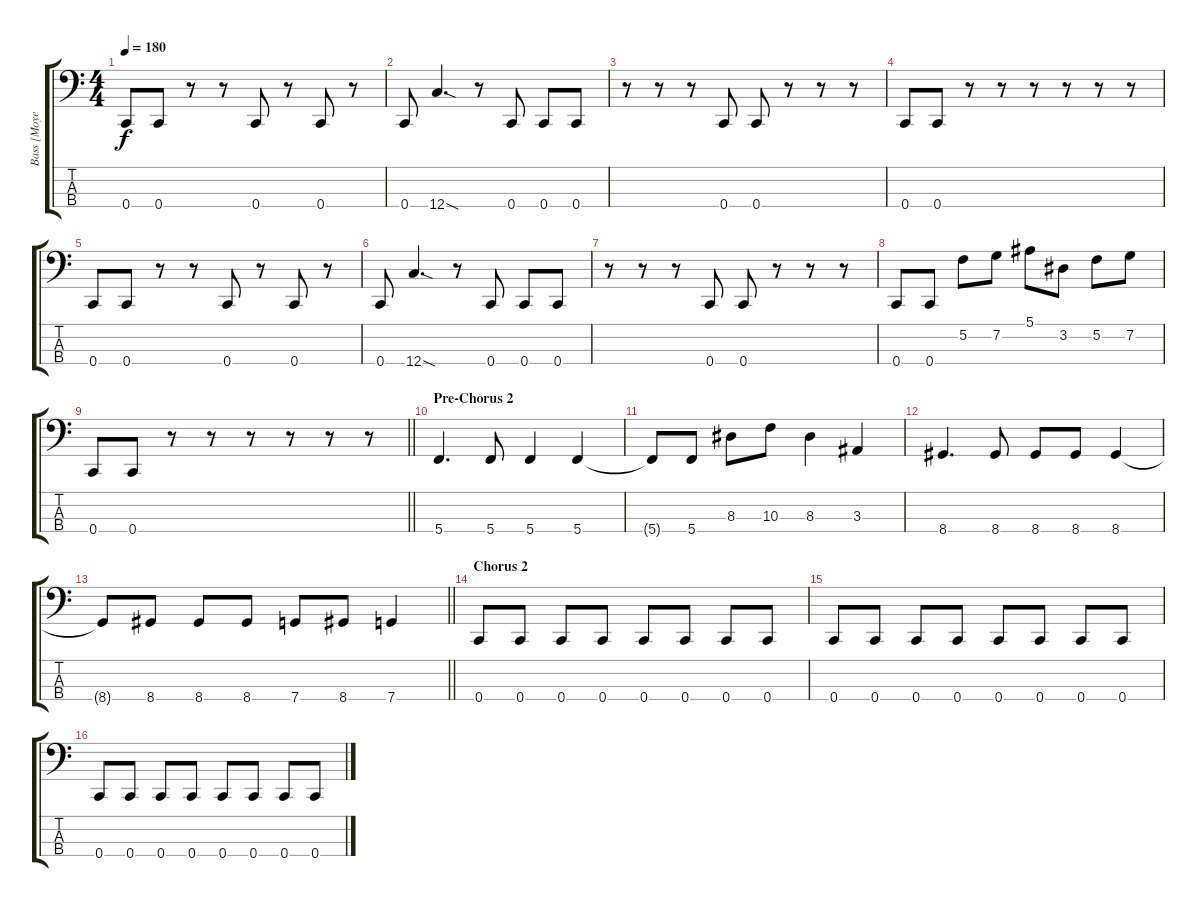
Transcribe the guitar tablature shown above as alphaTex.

\track ("Bass [Moyer]" "Bass [Moye") {instrument electricbassfinger}
\staff {score tabs}
\tuning (F2 C2 G1 C1) {hide}
\ts (4 4)
\tempo 180
\clef f4
\ks c
0.4.8{dy f} 0.4.8 r.8 r.8 0.4.8 r.8 0.4.8 r.8 |
0.4.8 12.4{sod}.4{d} r.8 0.4.8 0.4.8 0.4.8 |
r.8 r.8 r.8 0.4.8 0.4.8 r.8 r.8 r.8 |
0.4.8 0.4.8 r.8 r.8 r.8 r.8 r.8 r.8 |
0.4.8 0.4.8 r.8 r.8 0.4.8 r.8 0.4.8 r.8 |
0.4.8 12.4{sod}.4{d} r.8 0.4.8 0.4.8 0.4.8 |
r.8 r.8 r.8 0.4.8 0.4.8 r.8 r.8 r.8 |
0.4.8 0.4.8 5.2.8 7.2.8 5.1.8 3.2.8 5.2.8 7.2.8 |
\barLineRight lightlight
0.4.8 0.4.8 r.8 r.8 r.8 r.8 r.8 r.8 |
\section ("" "Pre-Chorus 2")
5.4.4{d} 5.4.8 5.4.4 5.4.4 |
5.4{t}.8 5.4.8 8.3.8 10.3.8 8.3.4 3.3.4 |
8.4.4{d} 8.4.8 8.4.8 8.4.8 8.4.4 |
\barLineRight lightlight
8.4{t}.8 8.4.8 8.4.8 8.4.8 7.4.8 8.4.8 7.4.4 |
\section ("" "Chorus 2")
0.4.8 0.4.8 0.4.8 0.4.8 0.4.8 0.4.8 0.4.8 0.4.8 |
0.4.8 0.4.8 0.4.8 0.4.8 0.4.8 0.4.8 0.4.8 0.4.8 |
0.4.8 0.4.8 0.4.8 0.4.8 0.4.8 0.4.8 0.4.8 0.4.8
